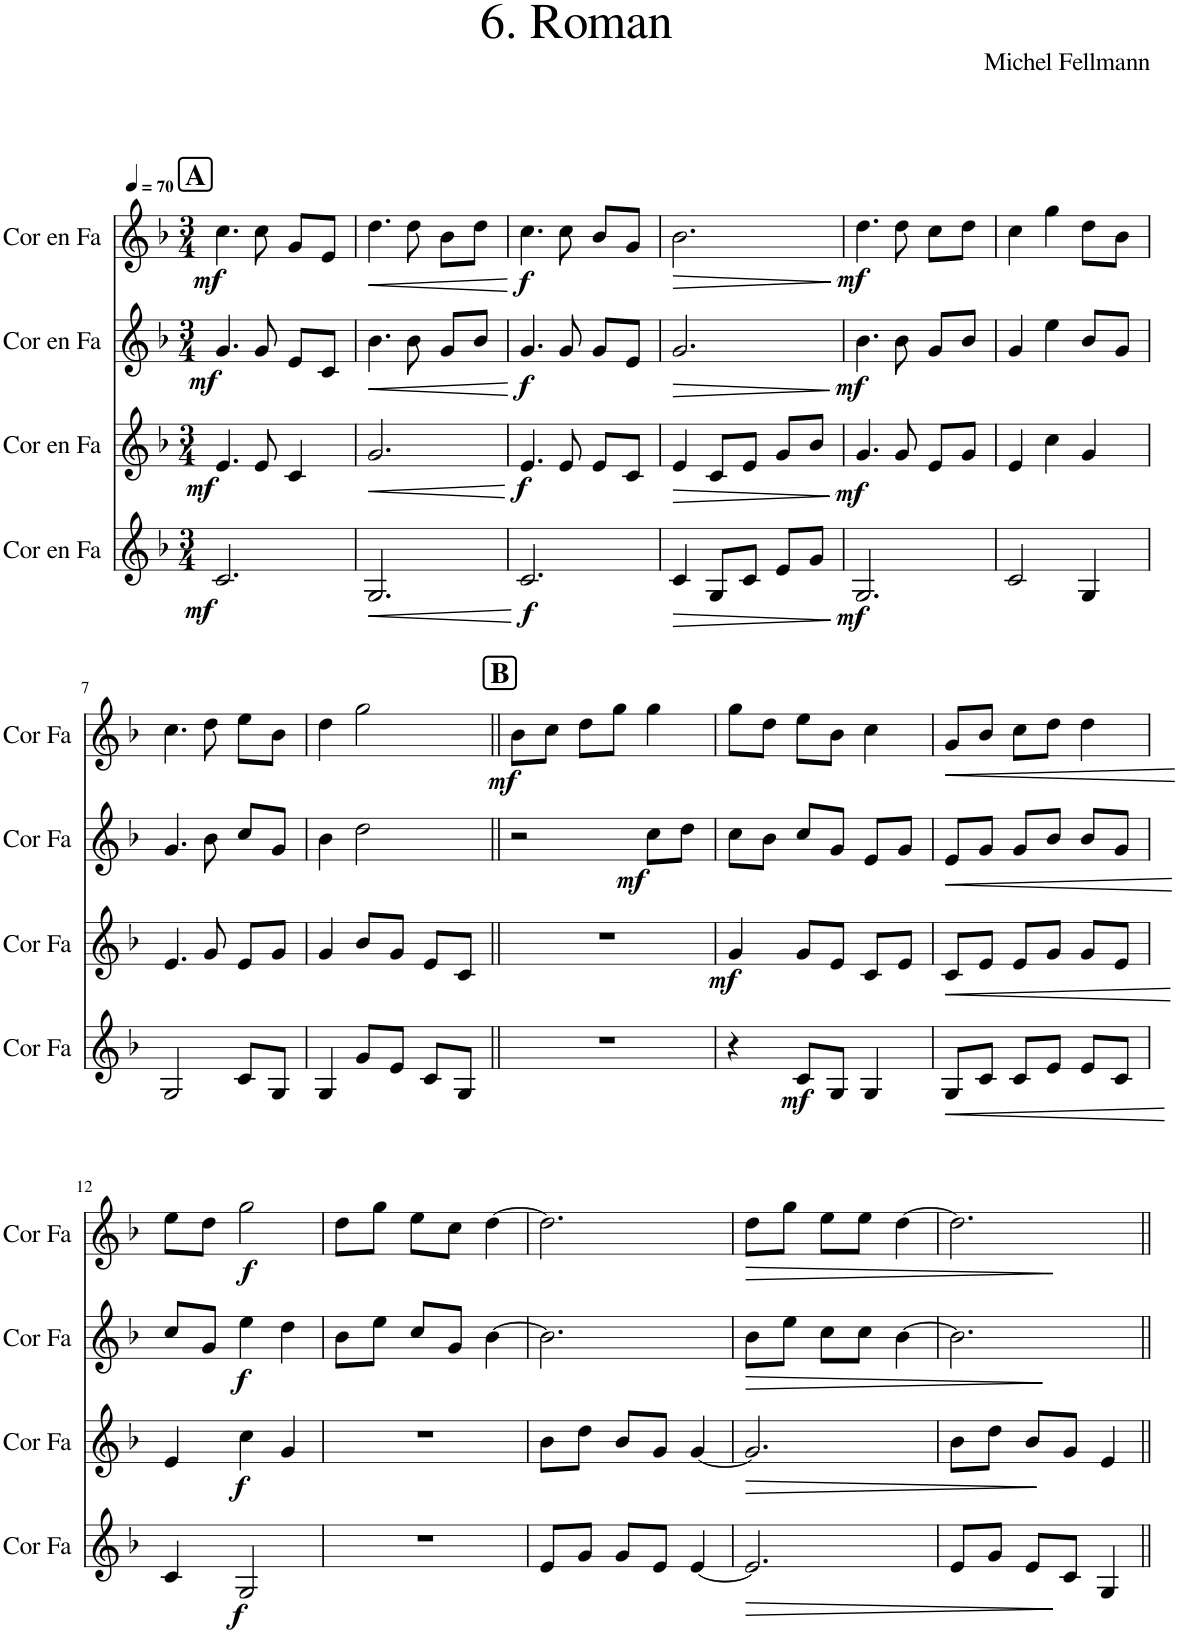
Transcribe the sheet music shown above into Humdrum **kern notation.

**kern	**dynam	**kern	**dynam	**kern	**dynam	**kern	**dynam
*part4	*part4	*part3	*part3	*part2	*part2	*part1	*part1
*staff4	*staff4	*staff3	*staff3	*staff2	*staff2	*staff1	*staff1
*I"Cor en Fa	*	*I"Cor en Fa	*	*I"Cor en Fa	*	*I"Cor en Fa	*
*I'Cor Fa	*	*I'Cor Fa	*	*I'Cor Fa	*	*I'Cor Fa	*
*clefG2	*	*clefG2	*	*clefG2	*	*clefG2	*
*Trd4c7	*	*Trd4c7	*	*Trd4c7	*	*Trd4c7	*
*k[b-]	*	*k[b-]	*	*k[b-]	*	*k[b-]	*
*M3/4	*	*M3/4	*	*M3/4	*	*M3/4	*
*MM70	*	*MM70	*	*MM70	*	*MM70	*
!!LO:REH:place=s1:a:B:cj:fs=14:t=A
=1	=1	=1	=1	=1	=1	=1	=1
!	!LO:DY:b	!	!LO:DY:b	!	!LO:DY:b	!	!LO:DY:b
2.c/	mf	4.e/	mf	4.g/	mf	4.cc\	mf
.	.	8e/	.	8g/	.	8cc\	.
.	.	4c/	.	8e/L	.	8g/L	.
.	.	.	.	8c/J	.	8e/J	.
=2	=2	=2	=2	=2	=2	=2	=2
!	!LO:HP:b	!	!LO:HP:b	!	!LO:HP:b	!	!LO:HP:b
2.G/	<	2.g/	<	4.b-\	<	4.dd\	<
.	.	.	.	8b-\	.	8dd\	.
.	.	.	.	8g/L	.	8b-\L	.
.	.	.	.	8b-/J	.	8dd\J	.
.	[	.	[	.	[	.	[
=3	=3	=3	=3	=3	=3	=3	=3
!	!LO:DY:b	!	!LO:DY:b	!	!LO:DY:b	!	!LO:DY:b
2.c/	f	4.e/	f	4.g/	f	4.cc\	f
.	.	8e/	.	8g/	.	8cc\	.
.	.	8e/L	.	8g/L	.	8b-/L	.
.	.	8c/J	.	8e/J	.	8g/J	.
=4	=4	=4	=4	=4	=4	=4	=4
!	!LO:HP:b	!	!LO:HP:b	!	!LO:HP:b	!	!LO:HP:b
4c/	>	4e/	>	2.g/	>	2.b-\	>
8G/L	.	8c/L	.	.	.	.	.
8c/J	.	8e/J	.	.	.	.	.
8e/L	.	8g/L	.	.	.	.	.
8g/J	.	8b-/J	.	.	.	.	.
.	]	.	]	.	]	.	]
=5	=5	=5	=5	=5	=5	=5	=5
!	!LO:DY:b	!	!LO:DY:b	!	!LO:DY:b	!	!LO:DY:b
2.G/	mf	4.g/	mf	4.b-\	mf	4.dd\	mf
.	.	8g/	.	8b-\	.	8dd\	.
.	.	8e/L	.	8g/L	.	8cc\L	.
.	.	8g/J	.	8b-/J	.	8dd\J	.
=6	=6	=6	=6	=6	=6	=6	=6
2c/	.	4e/	.	4g/	.	4cc\	.
.	.	4cc\	.	4ee\	.	4gg\	.
4G/	.	4g/	.	8b-/L	.	8dd\L	.
.	.	.	.	8g/J	.	8b-\J	.
!!LO:LB:g=z
=7	=7	=7	=7	=7	=7	=7	=7
2G/	.	4.e/	.	4.g/	.	4.cc\	.
.	.	8g/	.	8b-\	.	8dd\	.
8c/L	.	8e/L	.	8cc/L	.	8ee\L	.
8G/J	.	8g/J	.	8g/J	.	8b-\J	.
=8	=8	=8	=8	=8	=8	=8	=8
4G/	.	4g/	.	4b-\	.	4dd\	.
8g/L	.	8b-/L	.	2dd\	.	2gg\	.
8e/J	.	8g/J	.	.	.	.	.
8c/L	.	8e/L	.	.	.	.	.
8G/J	.	8c/J	.	.	.	.	.
!!LO:REH:place=s1:a:B:cj:fs=14:t=B
=9||	=9||	=9||	=9||	=9||	=9||	=9||	=9||
!	!	!	!	!	!	!	!LO:DY:b
2.r	.	2.r	.	2r	.	8b-\L	mf
.	.	.	.	.	.	8cc\J	.
.	.	.	.	.	.	8dd\L	.
.	.	.	.	.	.	8gg\J	.
!	!	!	!	!	!LO:DY:b	!	!
.	.	.	.	8cc\L	mf	4gg\	.
.	.	.	.	8dd\J	.	.	.
=10	=10	=10	=10	=10	=10	=10	=10
!	!	!	!LO:DY:b	!	!	!	!
4r	.	4g/	mf	8cc\L	.	8gg\L	.
.	.	.	.	8b-\J	.	8dd\J	.
!	!LO:DY:b	!	!	!	!	!	!
8c/L	mf	8g/L	.	8cc/L	.	8ee\L	.
8G/J	.	8e/J	.	8g/J	.	8b-\J	.
4G/	.	8c/L	.	8e/L	.	4cc\	.
.	.	8e/J	.	8g/J	.	.	.
=11	=11	=11	=11	=11	=11	=11	=11
!	!LO:HP:b	!	!LO:HP:b	!	!LO:HP:b	!	!LO:HP:b
8G/L	<	8c/L	<	8e/L	<	8g/L	<
8c/J	.	8e/J	.	8g/J	.	8b-/J	.
8c/L	.	8e/L	.	8g/L	.	8cc\L	.
8e/J	.	8g/J	.	8b-/J	.	8dd\J	.
8e/L	.	8g/L	.	8b-/L	.	4dd\	.
8c/J	.	8e/J	.	8g/J	.	.	.
.	[	.	[	.	[	.	[
!!LO:LB:g=z
=12	=12	=12	=12	=12	=12	=12	=12
4c/	.	4e/	.	8cc/L	.	8ee\L	.
.	.	.	.	8g/J	.	8dd\J	.
!	!LO:DY:b	!	!LO:DY:b	!	!LO:DY:b	!	!LO:DY:b
2G/	f	4cc\	f	4ee\	f	2gg\	f
.	.	4g/	.	4dd\	.	.	.
=13	=13	=13	=13	=13	=13	=13	=13
2.r	.	2.r	.	8b-\L	.	8dd\L	.
.	.	.	.	8ee\J	.	8gg\J	.
.	.	.	.	8cc/L	.	8ee\L	.
.	.	.	.	8g/J	.	8cc\J	.
.	.	.	.	[4b-\	.	[4dd\	.
=14	=14	=14	=14	=14	=14	=14	=14
8e/L	.	8b-\L	.	2.b-\]	.	2.dd\]	.
8g/J	.	8dd\J	.	.	.	.	.
8g/L	.	8b-/L	.	.	.	.	.
8e/J	.	8g/J	.	.	.	.	.
[4e/	.	[4g/	.	.	.	.	.
=15	=15	=15	=15	=15	=15	=15	=15
!	!LO:HP:b	!	!LO:HP:b	!	!LO:HP:b	!	!LO:HP:b
2.e/]	>	2.g/]	>	8b-\L	>	8dd\L	>
.	.	.	.	8ee\J	.	8gg\J	.
.	.	.	.	8cc\L	.	8ee\L	.
.	.	.	.	8cc\J	.	8ee\J	.
.	.	.	.	[4b-\	.	[4dd\	.
.	]	.	]	.	]	.	]
=16	=16	=16	=16	=16	=16	=16	=16
8e/L	.	8b-\L	.	2.b-\]	.	2.dd\]	.
8g/J	.	8dd\J	.	.	.	.	.
8e/L	.	8b-/L	.	.	.	.	.
8c/J	.	8g/J	.	.	.	.	.
4G/	.	4e/	.	.	.	.	.
=||	=||	=||	=||	=||	=||	=||	=||
*-	*-	*-	*-	*-	*-	*-	*-
